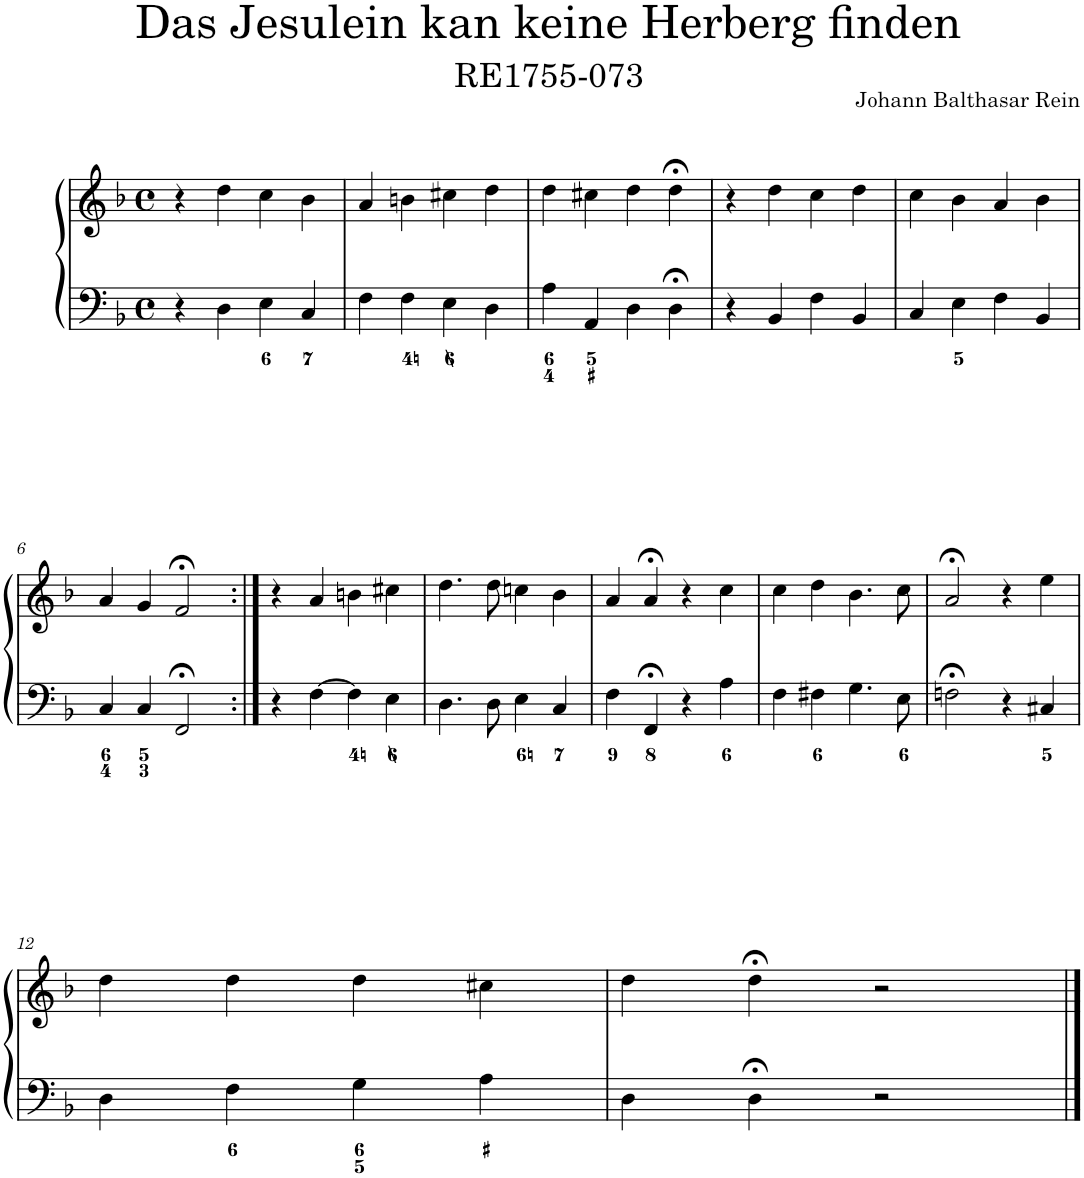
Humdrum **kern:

**kern	**kern
*part1	*part1
*staff2	*staff1
*I"Piano	*
*I'Pno.	*
*clefF4	*clefG2
*k[b-]	*k[b-]
*M4/4	*M4/4
*met(c)	*met(c)
=1	=1
4r	4r
4D\	4dd\
4E\	4cc\
4C/	4b-\
=2	=2
4F\	4a/
4F\	4bn\
4E\	4cc#X\
4D\	4dd\
=3	=3
4A\	4dd\
4AA/	4cc#X\
4D\	4dd\
4D;<\	4dd;<\
=4	=4
4r	4r
4BB-/	4dd\
4F\	4cc\
4BB-/	4dd\
=5	=5
4C/	4cc\
4E\	4b-\
4F\	4a/
4BB-/	4b-\
!!LO:LB:g=z
=6	=6
4C/	4a/
4C/	4g/
2FF;</	2f;</
=7:|!	=7:|!
4r	4r
[4F\	4a/
4F\]	4bn\
4E\	4cc#X\
=8	=8
4.D\	4.dd\
8D\	8dd\
4E\	4ccn\
4C/	4b-\
=9	=9
4F\	4a/
4FF;</	4a;</
4r	4r
4A\	4cc\
=10	=10
4F\	4cc\
4F#X\	4dd\
4.G\	4.b-\
8E\	8cc\
=11	=11
2Fn;<\	2a;</
4r	4r
4C#X/	4ee\
!!LO:LB:g=z
=12	=12
4D\	4dd\
4F\	4dd\
4G\	4dd\
4A\	4cc#X\
=13	=13
4D\	4dd\
4D;<\	4dd;<\
2r	2r
==	==
*-	*-
